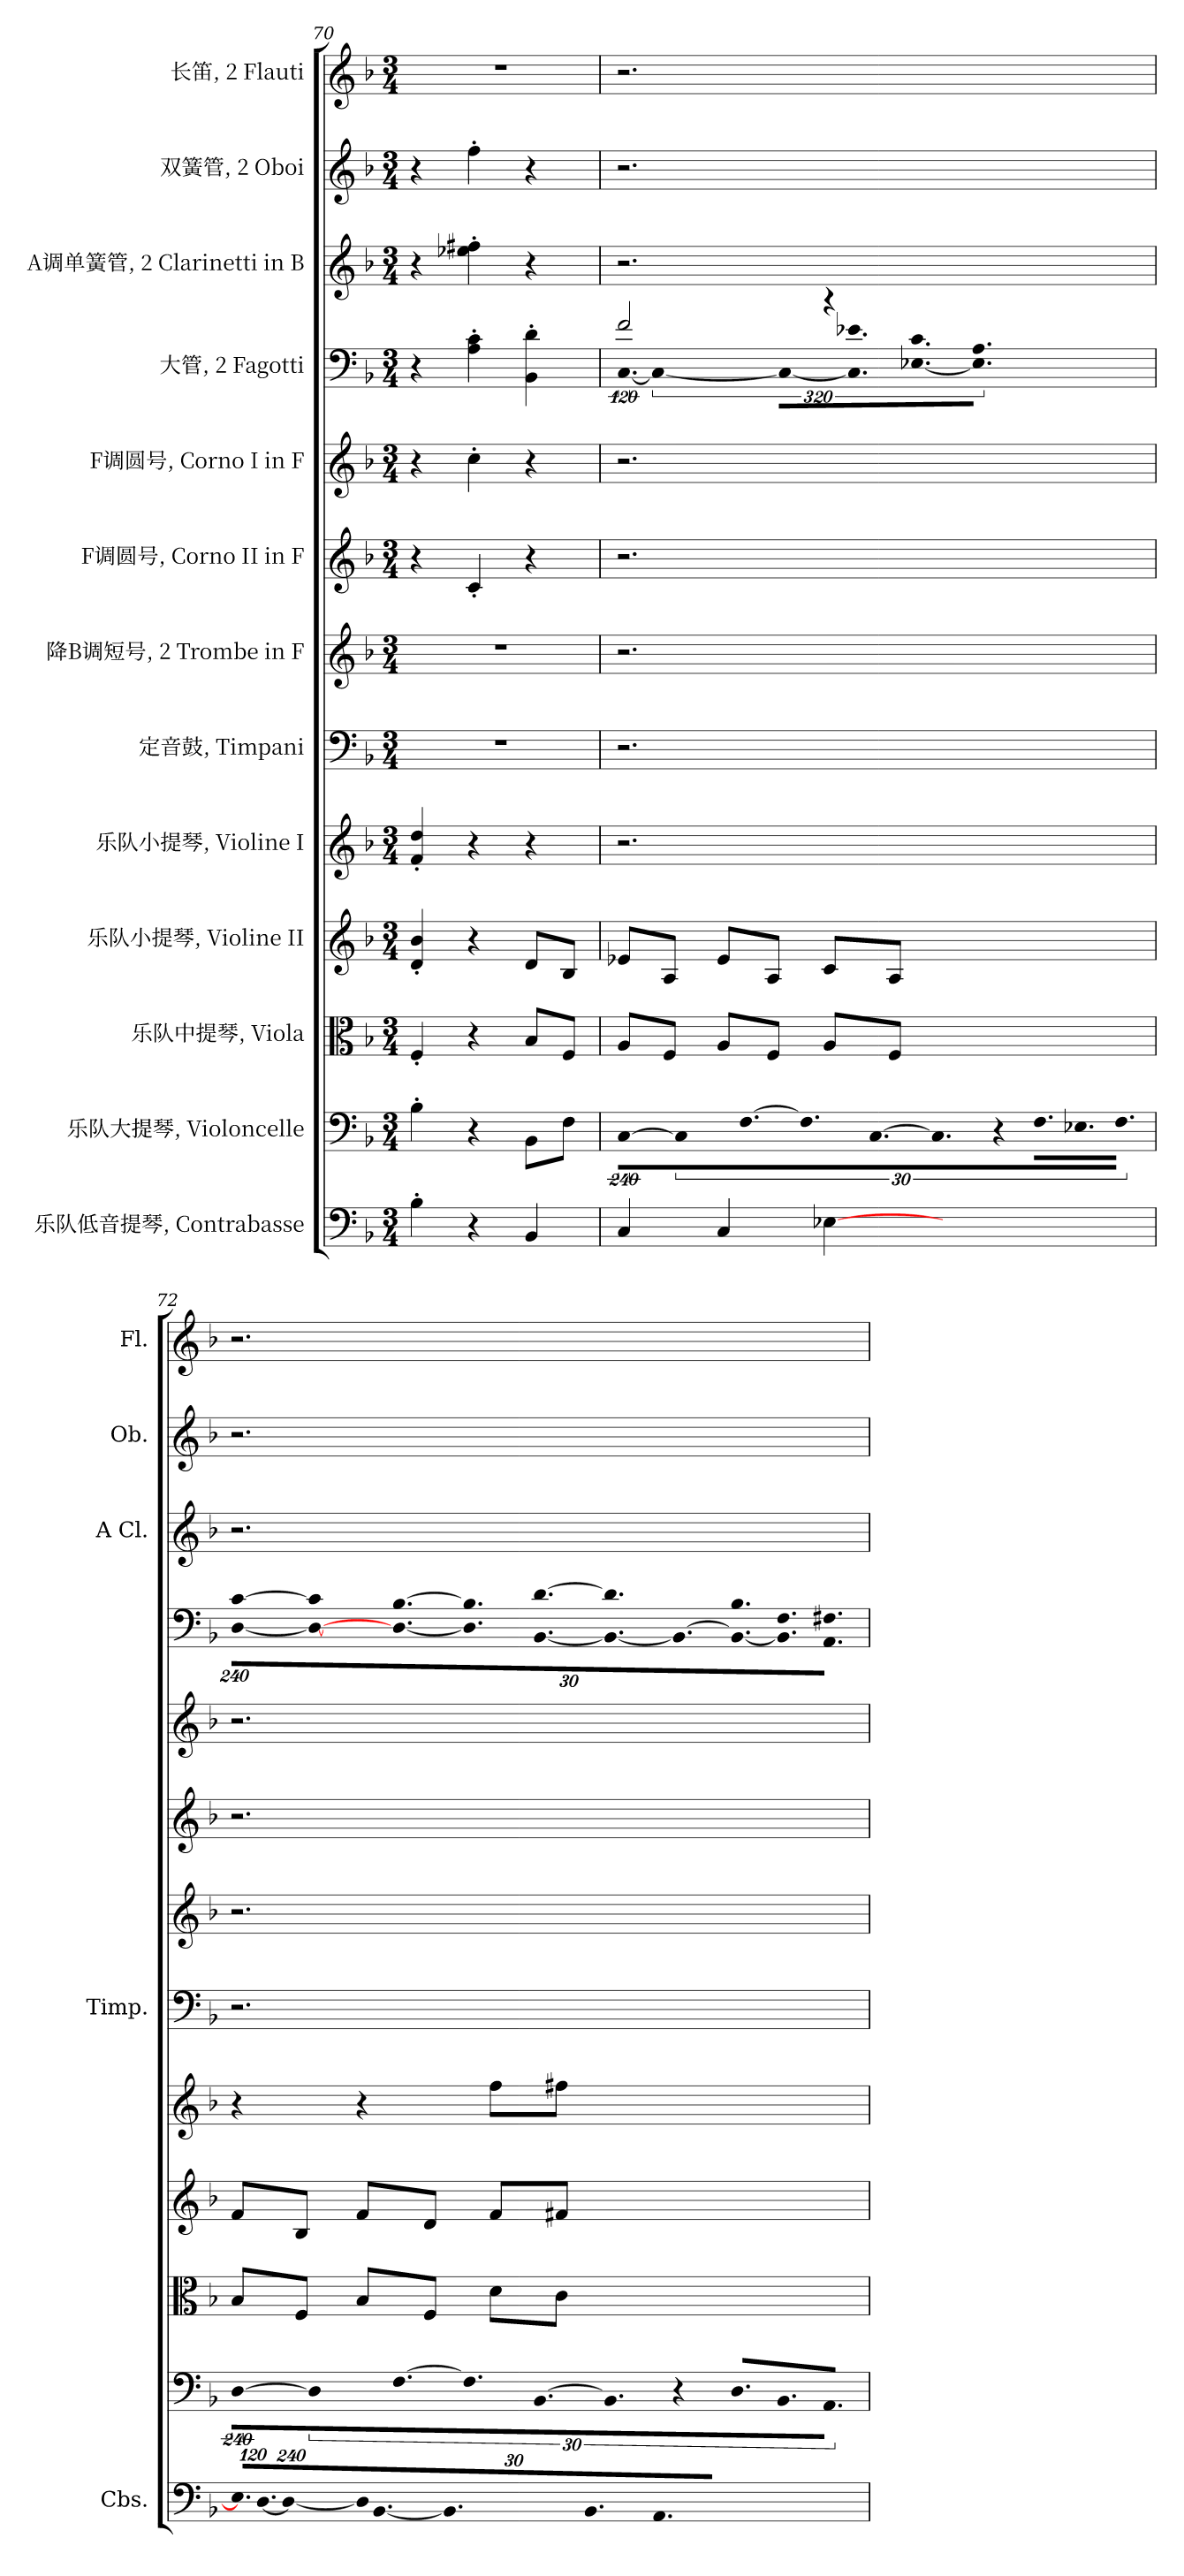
**kern	**kern	**kern	**kern	**kern	**kern	**kern	**kern	**kern	**kern	**kern	**kern	**kern
*part13	*part12	*part11	*part10	*part9	*part8	*part7	*part6	*part5	*part4	*part3	*part2	*part1
*staff13	*staff12	*staff11	*staff10	*staff9	*staff8	*staff7	*staff6	*staff5	*staff4	*staff3	*staff2	*staff1
*I"乐队低音提琴, Contrabasse	*I"乐队大提琴, Violoncelle	*I"乐队中提琴, Viola	*I"乐队小提琴, Violine II	*I"乐队小提琴, Violine I	*I"定音鼓, Timpani	*I"降B调短号, 2 Trombe in F	*I"F调圆号, Corno II in F	*I"F调圆号, Corno I in F	*I"大管, 2 Fagotti	*I"A调单簧管, 2 Clarinetti in B	*I"双簧管, 2 Oboi	*I"长笛, 2 Flauti
*I'Cbs.	*	*	*	*	*I'Timp.	*	*	*	*	*I'A Cl.	*I'Ob.	*I'Fl.
*clefF4	*clefF4	*clefC3	*clefG2	*clefG2	*clefF4	*clefG2	*clefG2	*clefG2	*clefF4	*clefG2	*clefG2	*clefG2
*ITrd7c12	*	*	*	*	*	*ITrd1c2	*ITrd4c7	*ITrd4c7	*	*ITrd2c3	*	*
*k[b-]	*k[b-]	*k[b-]	*k[b-]	*k[b-]	*k[b-]	*k[b-e-a-]	*k[b-e-]	*k[b-e-]	*k[b-]	*k[f#c#]	*k[b-]	*k[b-]
*M3/4	*M3/4	*M3/4	*M3/4	*M3/4	*M3/4	*M3/4	*M3/4	*M3/4	*M3/4	*M3/4	*M3/4	*M3/4
*MM101	*MM101	*MM101	*MM101	*MM101	*MM101	*MM101	*MM101	*MM101	*MM101	*MM101	*MM101	*MM101
=70	=70	=70	=70	=70	=70	=70	=70	=70	=70	=70	=70	=70
4BB-'\	4B-'\	4F'/	4d/' 4b-/'	4f/' 4dd/'	2.r	2.r	4r	4r	4r	4r	4r	2.r
4r	4r	4r	4r	4r	.	.	4F'/	4f'\	4A\' 4c\'	4ccn\' 4dd#X\'	4ff'\	.
4BBB-/	8BB-\L	8B-/L	8d/L	4r	.	.	4r	4r	4BB-\' 4d\'	4r	4r	.
.	8F\J	8F/J	8B-/J	.	.	.	.	.	.	.	.	.
!!LO:PB:g=z
=71	=71	=71	=71	=71	=71	=71	=71	=71	=71	=71	=71	=71
*	*	*	*	*	*	*	*	*	*	*	*	*MM96
*	*	*	*	*	*	*	*	*	*^	*	*	*
!	!LO:N:vis=8	!	!	!	!	!	!	!	!	!LO:N:vis=16.	!	!	!
4CC/	[960%137C\L	8A/L	8e-X/L	2.r	2.r	2.r	2.r	2.r	2f/	[960%103C\	2.r	2.r	2.r
!	!	!	!	!	!	!	!	!	!	!LO:N:vis=4	!	!	!
.	.	.	.	.	.	.	.	.	.	640%183C\_	.	.	.
.	.	8F/J	8A/J	.	.	.	.	.	.	.	.	.	.
!	!LO:N:vis=256%9	!	!	!	!	!	!	!	!	!	!	!	!
.	960%17C\KLL]	.	.	.	.	.	.	.	.	.	.	.	.
.	1920ryy	.	.	.	.	.	.	.	.	.	.	.	.
!	!LO:N:vis=32.	!	!	!	!	!	!	!	!	!	!	!	!
.	[1920%103F\	.	.	.	.	.	.	.	.	.	.	.	.
!	!LO:N:vis=32.	!	!	!	!	!	!	!	!	!	!	!	!
.	1920%103F\]	.	.	.	.	.	.	.	.	.	.	.	.
4CC/	.	8A/L	8e-/L	.	.	.	.	.	.	.	.	.	.
!	!LO:N:vis=32.	!	!	!	!	!	!	!	!	!	!	!	!
.	[1920%103C\	.	.	.	.	.	.	.	.	.	.	.	.
!	!LO:N:vis=32.	!	!	!	!	!	!	!	!	!	!	!	!
.	1920%103C\JJJ]	.	.	.	.	.	.	.	.	.	.	.	.
.	.	8F/J	8A/J	.	.	.	.	.	.	.	.	.	.
!	!LO:N:vis=32.	!	!	!	!	!	!	!	!	!	!	!	!
.	1920%103r	.	.	.	.	.	.	.	.	.	.	.	.
!	!	!	!	!	!	!	!	!	!	!LO:N:vis=32	!	!	!
.	.	.	.	.	.	.	.	.	.	640%23C\KLL_	.	.	.
!	!LO:N:vis=16.	!	!	!	!	!	!	!	!	!LO:N:vis=16.	!	!	!
.	960%103F\LL	.	.	.	.	.	.	.	.	960%103C\] 960%103e-X\	.	.	.
[4EE-X\	.	8A/L	8c/L	.	.	.	.	.	4r	.	.	.	.
!	!LO:N:vis=16.	!	!	!	!	!	!	!	!	!LO:N:vis=16.	!	!	!
.	960%103E-X\	.	.	.	.	.	.	.	.	[960%103E-X\ 960%103c\	.	.	.
.	.	8F/J	8A/J	.	.	.	.	.	.	.	.	.	.
!	!LO:N:vis=16.	!	!	!	!	!	!	!	!	!LO:N:vis=16.	!	!	!
.	960%103F\JJ	.	.	.	.	.	.	.	.	960%103E-\] 960%103A\JJ	.	.	.
960ryy	.	960ryy	960ryy	960ryy	960ryy	960ryy	960ryy	960ryy	960ryy	.	960ryy	960ryy	960ryy
*	*	*	*	*	*	*	*	*	*v	*v	*	*	*
=72	=72	=72	=72	=72	=72	=72	=72	=72	=72	=72	=72	=72
*Xbrackettup	*	*	*	*	*	*	*	*	*	*	*	*
!LO:N:vis=32.	!LO:N:vis=8	!	!	!	!	!	!	!	!	!	!	!
*	*	*	*	*	*	*	*	*	*Xbrackettup	*	*	*
*	*	*	*	*	*	*	*	*	*	*	*	*MM96
!	!	!	!	!	!	!	!	!	!LO:N:vis=8	!	!	!
1920%103EE-/LLL]	[960%137D\L	8B-/L	8f/L	4r	2.r	2.r	2.r	2.r	[960%137D\ [960%137c\L	2.r	2.r	2.r
!LO:N:vis=32.	!	!	!	!	!	!	!	!	!	!	!	!
[1920%103DD/JJ	.	.	.	.	.	.	.	.	.	.	.	.
!LO:N:vis=8	!	!	!	!	!	!	!	!	!	!	!	!
960%137DD/_	.	.	.	.	.	.	.	.	.	.	.	.
.	.	8F/J	8B-/J	.	.	.	.	.	.	.	.	.
!	!LO:N:vis=256%9	!	!	!	!	!	!	!	!LO:N:vis=256%9	!	!	!
.	960%17D\KLL]	.	.	.	.	.	.	.	960%17D\_ 960%17c\]KLL	.	.	.
.	1920ryy	.	.	.	.	.	.	.	1920ryy	.	.	.
!	!LO:N:vis=32.	!	!	!	!	!	!	!	!LO:N:vis=32.	!	!	!
.	[1920%103F\	.	.	.	.	.	.	.	1920%103D\_ [1920%103B-\	.	.	.
!	!LO:N:vis=32.	!	!	!	!	!	!	!	!LO:N:vis=32.	!	!	!
.	1920%103F\]	.	.	.	.	.	.	.	1920%103D\] 1920%103B-\]	.	.	.
!LO:N:vis=256%9	!	!	!	!	!	!	!	!	!	!	!	!
960%17DD/KLL]	.	8B-/L	8f/L	4r	.	.	.	.	.	.	.	.
!LO:N:vis=32.	!	!	!	!	!	!	!	!	!	!	!	!
[1920%103BBB-/JJ	.	.	.	.	.	.	.	.	.	.	.	.
!	!LO:N:vis=32.	!	!	!	!	!	!	!	!LO:N:vis=32.	!	!	!
.	[1920%103BB-\	.	.	.	.	.	.	.	[1920%103BB-\ [1920%103d\	.	.	.
!LO:N:vis=4.	!	!	!	!	!	!	!	!	!	!	!	!
640%137BBB-/]	.	.	.	.	.	.	.	.	.	.	.	.
!	!LO:N:vis=32.	!	!	!	!	!	!	!	!LO:N:vis=32.	!	!	!
.	1920%103BB-\JJJ]	.	.	.	.	.	.	.	1920%103BB-\_ 1920%103d\]	.	.	.
.	.	8F/J	8d/J	.	.	.	.	.	.	.	.	.
!	!LO:N:vis=32.	!	!	!	!	!	!	!	!LO:N:vis=32.	!	!	!
.	1920%103r	.	.	.	.	.	.	.	1920%103BB-\J_	.	.	.
!	!LO:N:vis=16.	!	!	!	!	!	!	!	!LO:N:vis=16.	!	!	!
.	960%103D/LL	.	.	.	.	.	.	.	960%103BB-\_ 960%103B-\	.	.	.
.	.	8d\L	8f/L	8ff\L	.	.	.	.	.	.	.	.
1920ryy	.	.	.	.	.	.	.	.	.	.	.	.
!LO:N:vis=16.	!	!	!	!	!	!	!	!	!	!	!	!
960%103BBB-/L	.	.	.	.	.	.	.	.	.	.	.	.
!	!LO:N:vis=16.	!	!	!	!	!	!	!	!LO:N:vis=16.	!	!	!
.	960%103BB-/	.	.	.	.	.	.	.	960%103BB-\] 960%103F\	.	.	.
.	.	8c\J	8f#X/J	8ff#X\J	.	.	.	.	.	.	.	.
!LO:N:vis=16.	!	!	!	!	!	!	!	!	!	!	!	!
960%103AAA/JJ	.	.	.	.	.	.	.	.	.	.	.	.
!	!LO:N:vis=16.	!	!	!	!	!	!	!	!LO:N:vis=16.	!	!	!
.	960%103AA/JJ	.	.	.	.	.	.	.	960%103AA\ 960%103F#X\JJ	.	.	.
.	.	960ryy	960ryy	960ryy	960ryy	960ryy	960ryy	960ryy	.	960ryy	960ryy	960ryy
1920ryy	.	.	.	.	.	.	.	.	.	.	.	.
=	=	=	=	=	=	=	=	=	=	=	=	=
*-	*-	*-	*-	*-	*-	*-	*-	*-	*-	*-	*-	*-
